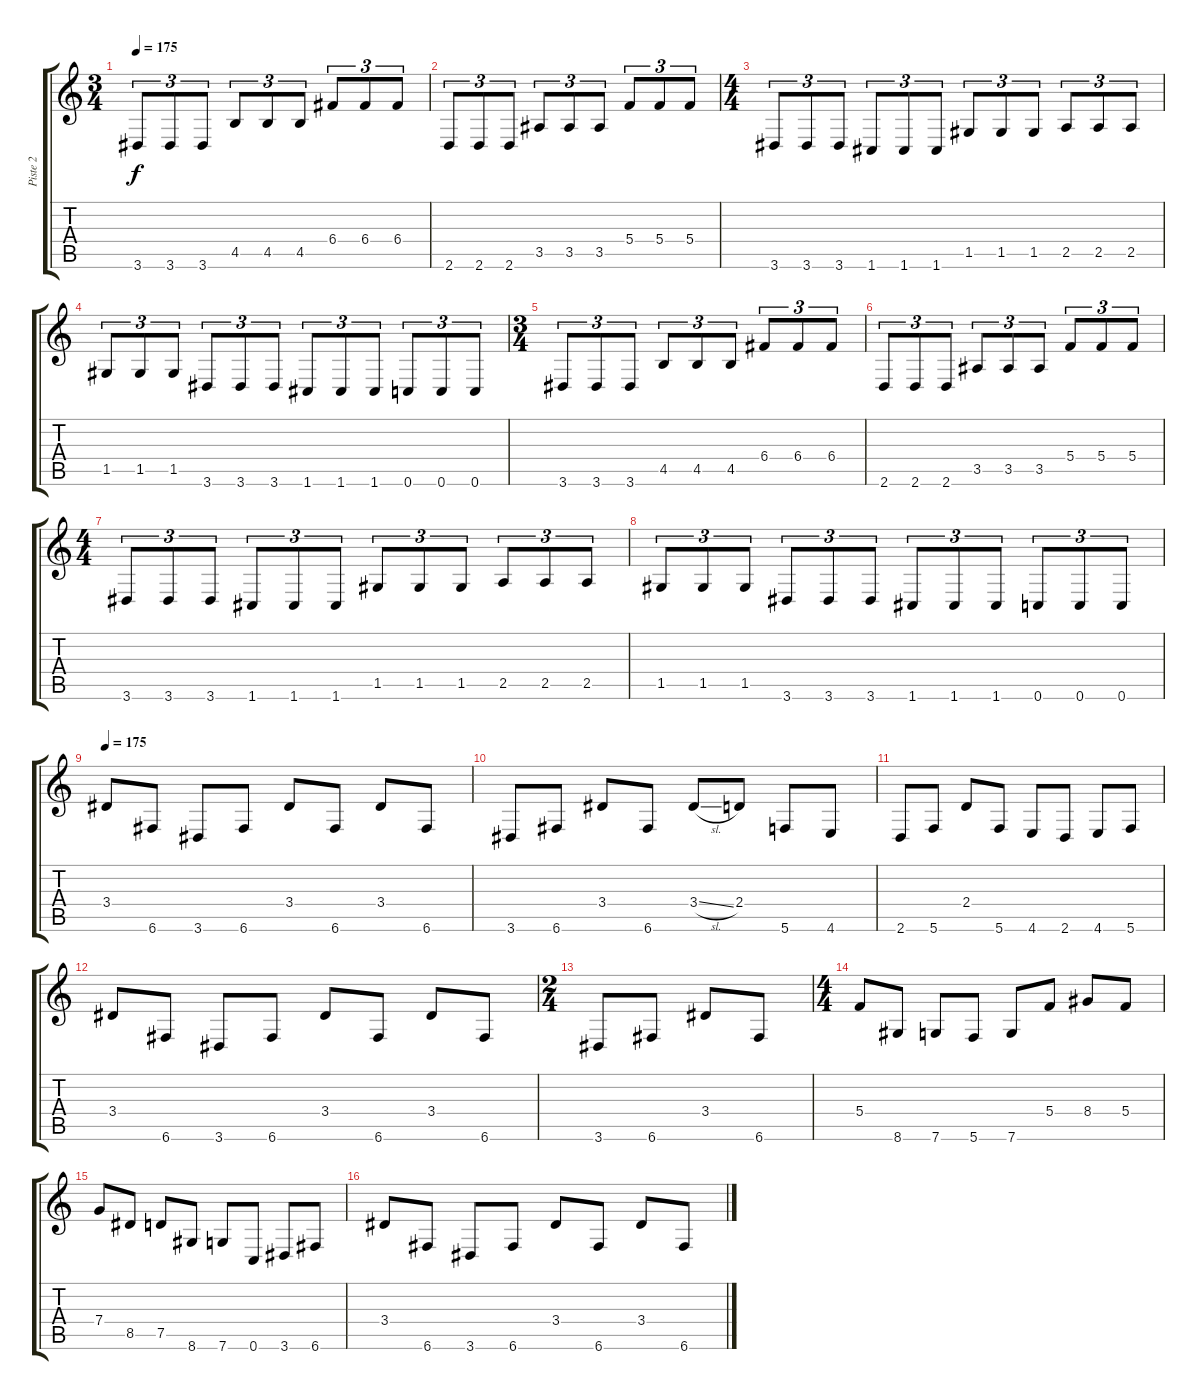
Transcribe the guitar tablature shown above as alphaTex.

\track ("Piste 2" "Piste 2") {instrument distortionguitar}
\staff {score tabs}
\tuning (D4 A3 F3 C3 G2 C2) {hide}
\ts (3 4)
\tempo 175
\clef g2
\ks c
3.6.8{tu (3 2) dy f} 3.6.8{tu (3 2)} 3.6.8{tu (3 2)} 4.5.8{tu (3 2)} 4.5.8{tu (3 2)} 4.5.8{tu (3 2)} 6.4.8{tu (3 2)} 6.4.8{tu (3 2)} 6.4.8{tu (3 2)} |
2.6.8{tu (3 2)} 2.6.8{tu (3 2)} 2.6.8{tu (3 2)} 3.5.8{tu (3 2)} 3.5.8{tu (3 2)} 3.5.8{tu (3 2)} 5.4.8{tu (3 2)} 5.4.8{tu (3 2)} 5.4.8{tu (3 2)} |
\ts (4 4)
3.6.8{tu (3 2)} 3.6.8{tu (3 2)} 3.6.8{tu (3 2)} 1.6.8{tu (3 2)} 1.6.8{tu (3 2)} 1.6.8{tu (3 2)} 1.5.8{tu (3 2)} 1.5.8{tu (3 2)} 1.5.8{tu (3 2)} 2.5.8{tu (3 2)} 2.5.8{tu (3 2)} 2.5.8{tu (3 2)} |
1.5.8{tu (3 2)} 1.5.8{tu (3 2)} 1.5.8{tu (3 2)} 3.6.8{tu (3 2)} 3.6.8{tu (3 2)} 3.6.8{tu (3 2)} 1.6.8{tu (3 2)} 1.6.8{tu (3 2)} 1.6.8{tu (3 2)} 0.6.8{tu (3 2)} 0.6.8{tu (3 2)} 0.6.8{tu (3 2)} |
\ts (3 4)
3.6.8{tu (3 2)} 3.6.8{tu (3 2)} 3.6.8{tu (3 2)} 4.5.8{tu (3 2)} 4.5.8{tu (3 2)} 4.5.8{tu (3 2)} 6.4.8{tu (3 2)} 6.4.8{tu (3 2)} 6.4.8{tu (3 2)} |
2.6.8{tu (3 2)} 2.6.8{tu (3 2)} 2.6.8{tu (3 2)} 3.5.8{tu (3 2)} 3.5.8{tu (3 2)} 3.5.8{tu (3 2)} 5.4.8{tu (3 2)} 5.4.8{tu (3 2)} 5.4.8{tu (3 2)} |
\ts (4 4)
3.6.8{tu (3 2)} 3.6.8{tu (3 2)} 3.6.8{tu (3 2)} 1.6.8{tu (3 2)} 1.6.8{tu (3 2)} 1.6.8{tu (3 2)} 1.5.8{tu (3 2)} 1.5.8{tu (3 2)} 1.5.8{tu (3 2)} 2.5.8{tu (3 2)} 2.5.8{tu (3 2)} 2.5.8{tu (3 2)} |
1.5.8{tu (3 2)} 1.5.8{tu (3 2)} 1.5.8{tu (3 2)} 3.6.8{tu (3 2)} 3.6.8{tu (3 2)} 3.6.8{tu (3 2)} 1.6.8{tu (3 2)} 1.6.8{tu (3 2)} 1.6.8{tu (3 2)} 0.6.8{tu (3 2)} 0.6.8{tu (3 2)} 0.6.8{tu (3 2)} |
\tempo 175
3.4.8 6.6.8 3.6.8 6.6.8 3.4.8 6.6.8 3.4.8 6.6.8 |
3.6.8 6.6.8 3.4.8 6.6.8 3.4{sl}.8 2.4.8 5.6.8 4.6.8 |
2.6.8 5.6.8 2.4.8 5.6.8 4.6.8 2.6.8 4.6.8 5.6.8 |
3.4.8 6.6.8 3.6.8 6.6.8 3.4.8 6.6.8 3.4.8 6.6.8 |
\ts (2 4)
3.6.8 6.6.8 3.4.8 6.6.8 |
\ts (4 4)
5.4.8 8.6.8 7.6.8 5.6.8 7.6.8 5.4.8 8.4.8 5.4.8 |
7.4.8 8.5.8 7.5.8 8.6.8 7.6.8 0.6.8 3.6.8 6.6.8 |
3.4.8 6.6.8 3.6.8 6.6.8 3.4.8 6.6.8 3.4.8 6.6.8
